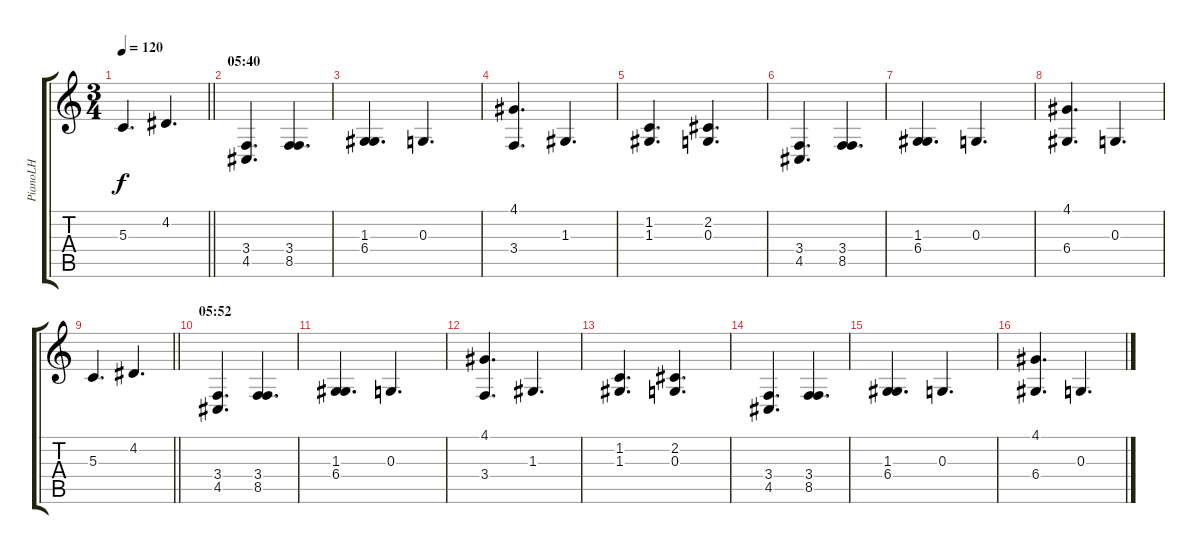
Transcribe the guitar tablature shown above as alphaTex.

\track ("PianoLH" "PianoLH") {instrument electricgrandpiano}
\staff {score tabs}
\tuning (E4 B3 G3 D3 A2 Eb2) {hide}
\ts (3 4)
\tempo 120
\clef g2
\barLineRight lightlight
\ks c
5.3.4{d dy f} 4.2.4{d} |
\section ("" "05:40")
(3.4 4.5).4{d} (3.4 8.5).4{d} |
(1.3 6.4).4{d} 0.3.4{d} |
(4.1 3.4).4{d} 1.3.4{d} |
(1.2 1.3).4{d} (2.2 0.3).4{d} |
(3.4 4.5).4{d} (3.4 8.5).4{d} |
(1.3 6.4).4{d} 0.3.4{d} |
(4.1 6.4).4{d} 0.3.4{d} |
\barLineRight lightlight
5.3.4{d} 4.2.4{d} |
\section ("" "05:52")
(3.4 4.5).4{d} (3.4 8.5).4{d} |
(1.3 6.4).4{d} 0.3.4{d} |
(4.1 3.4).4{d} 1.3.4{d} |
(1.2 1.3).4{d} (2.2 0.3).4{d} |
(3.4 4.5).4{d} (3.4 8.5).4{d} |
(1.3 6.4).4{d} 0.3.4{d} |
(4.1 6.4).4{d} 0.3.4{d}
